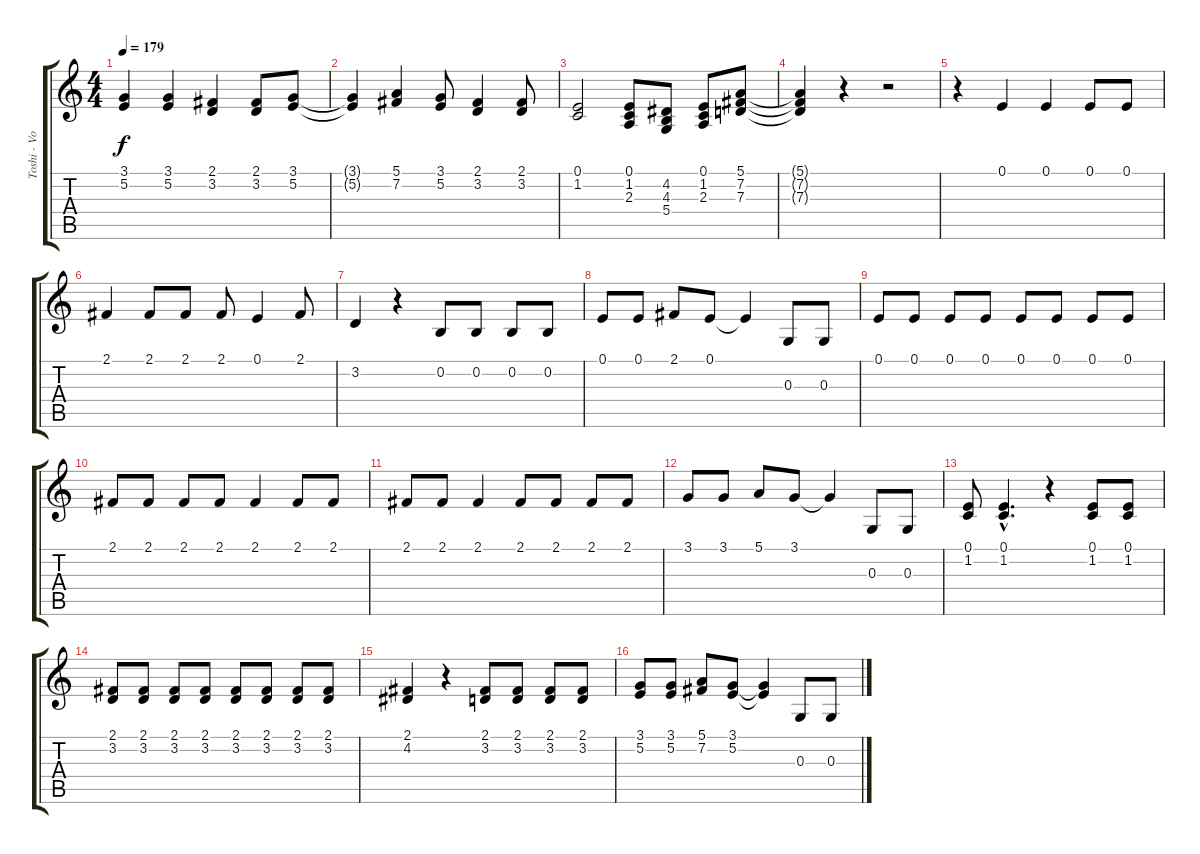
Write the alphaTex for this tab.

\track ("Toshi - Vocal " "Toshi - Vo") {instrument synthvoice}
\staff {score tabs}
\tuning (E4 B3 G3 D3 A2 E2) {hide}
\ts (4 4)
\tempo 179
\clef g2
\ks c
(3.1 5.2).4{dy f} (3.1 5.2).4 (2.1 3.2).4 (2.1 3.2).8 (3.1 5.2).8 |
(3.1{t} 5.2{t}).4 (5.1 7.2).4 (3.1 5.2).8 (2.1 3.2).4 (2.1 3.2).8 |
(0.1 1.2).2 (0.1 1.2 2.3).8 (4.2 4.3 5.4).8 (0.1 1.2 2.3).8 (5.1 7.2 7.3).8 |
(5.1{t} 7.2{t} 7.3{t}).4 r.4 r.2 |
r.4 0.1.4 0.1.4 0.1.8 0.1.8 |
2.1.4 2.1.8 2.1.8 2.1.8 0.1.4 2.1.8 |
3.2.4 r.4 0.2.8 0.2.8 0.2.8 0.2.8 |
0.1.8 0.1.8 2.1.8 0.1.8 0.1{t}.4 0.3.8 0.3.8 |
0.1.8 0.1.8 0.1.8 0.1.8 0.1.8 0.1.8 0.1.8 0.1.8 |
2.1.8 2.1.8 2.1.8 2.1.8 2.1.4 2.1.8 2.1.8 |
2.1.8 2.1.8 2.1.4 2.1.8 2.1.8 2.1.8 2.1.8 |
3.1.8 3.1.8 5.1.8 3.1.8 3.1{t}.4 0.3.8 0.3.8 |
(0.1 1.2).8 (0.1{hac} 1.2{hac}).4{d} r.4 (0.1 1.2).8 (0.1 1.2).8 |
(2.1 3.2).8 (2.1 3.2).8 (2.1 3.2).8 (2.1 3.2).8 (2.1 3.2).8 (2.1 3.2).8 (2.1 3.2).8 (2.1 3.2).8 |
(2.1 4.2).4 r.4 (2.1 3.2).8 (2.1 3.2).8 (2.1 3.2).8 (2.1 3.2).8 |
(3.1 5.2).8 (3.1 5.2).8 (5.1 7.2).8 (3.1 5.2).8 (3.1{t} 5.2{t}).4 0.3.8 0.3.8
